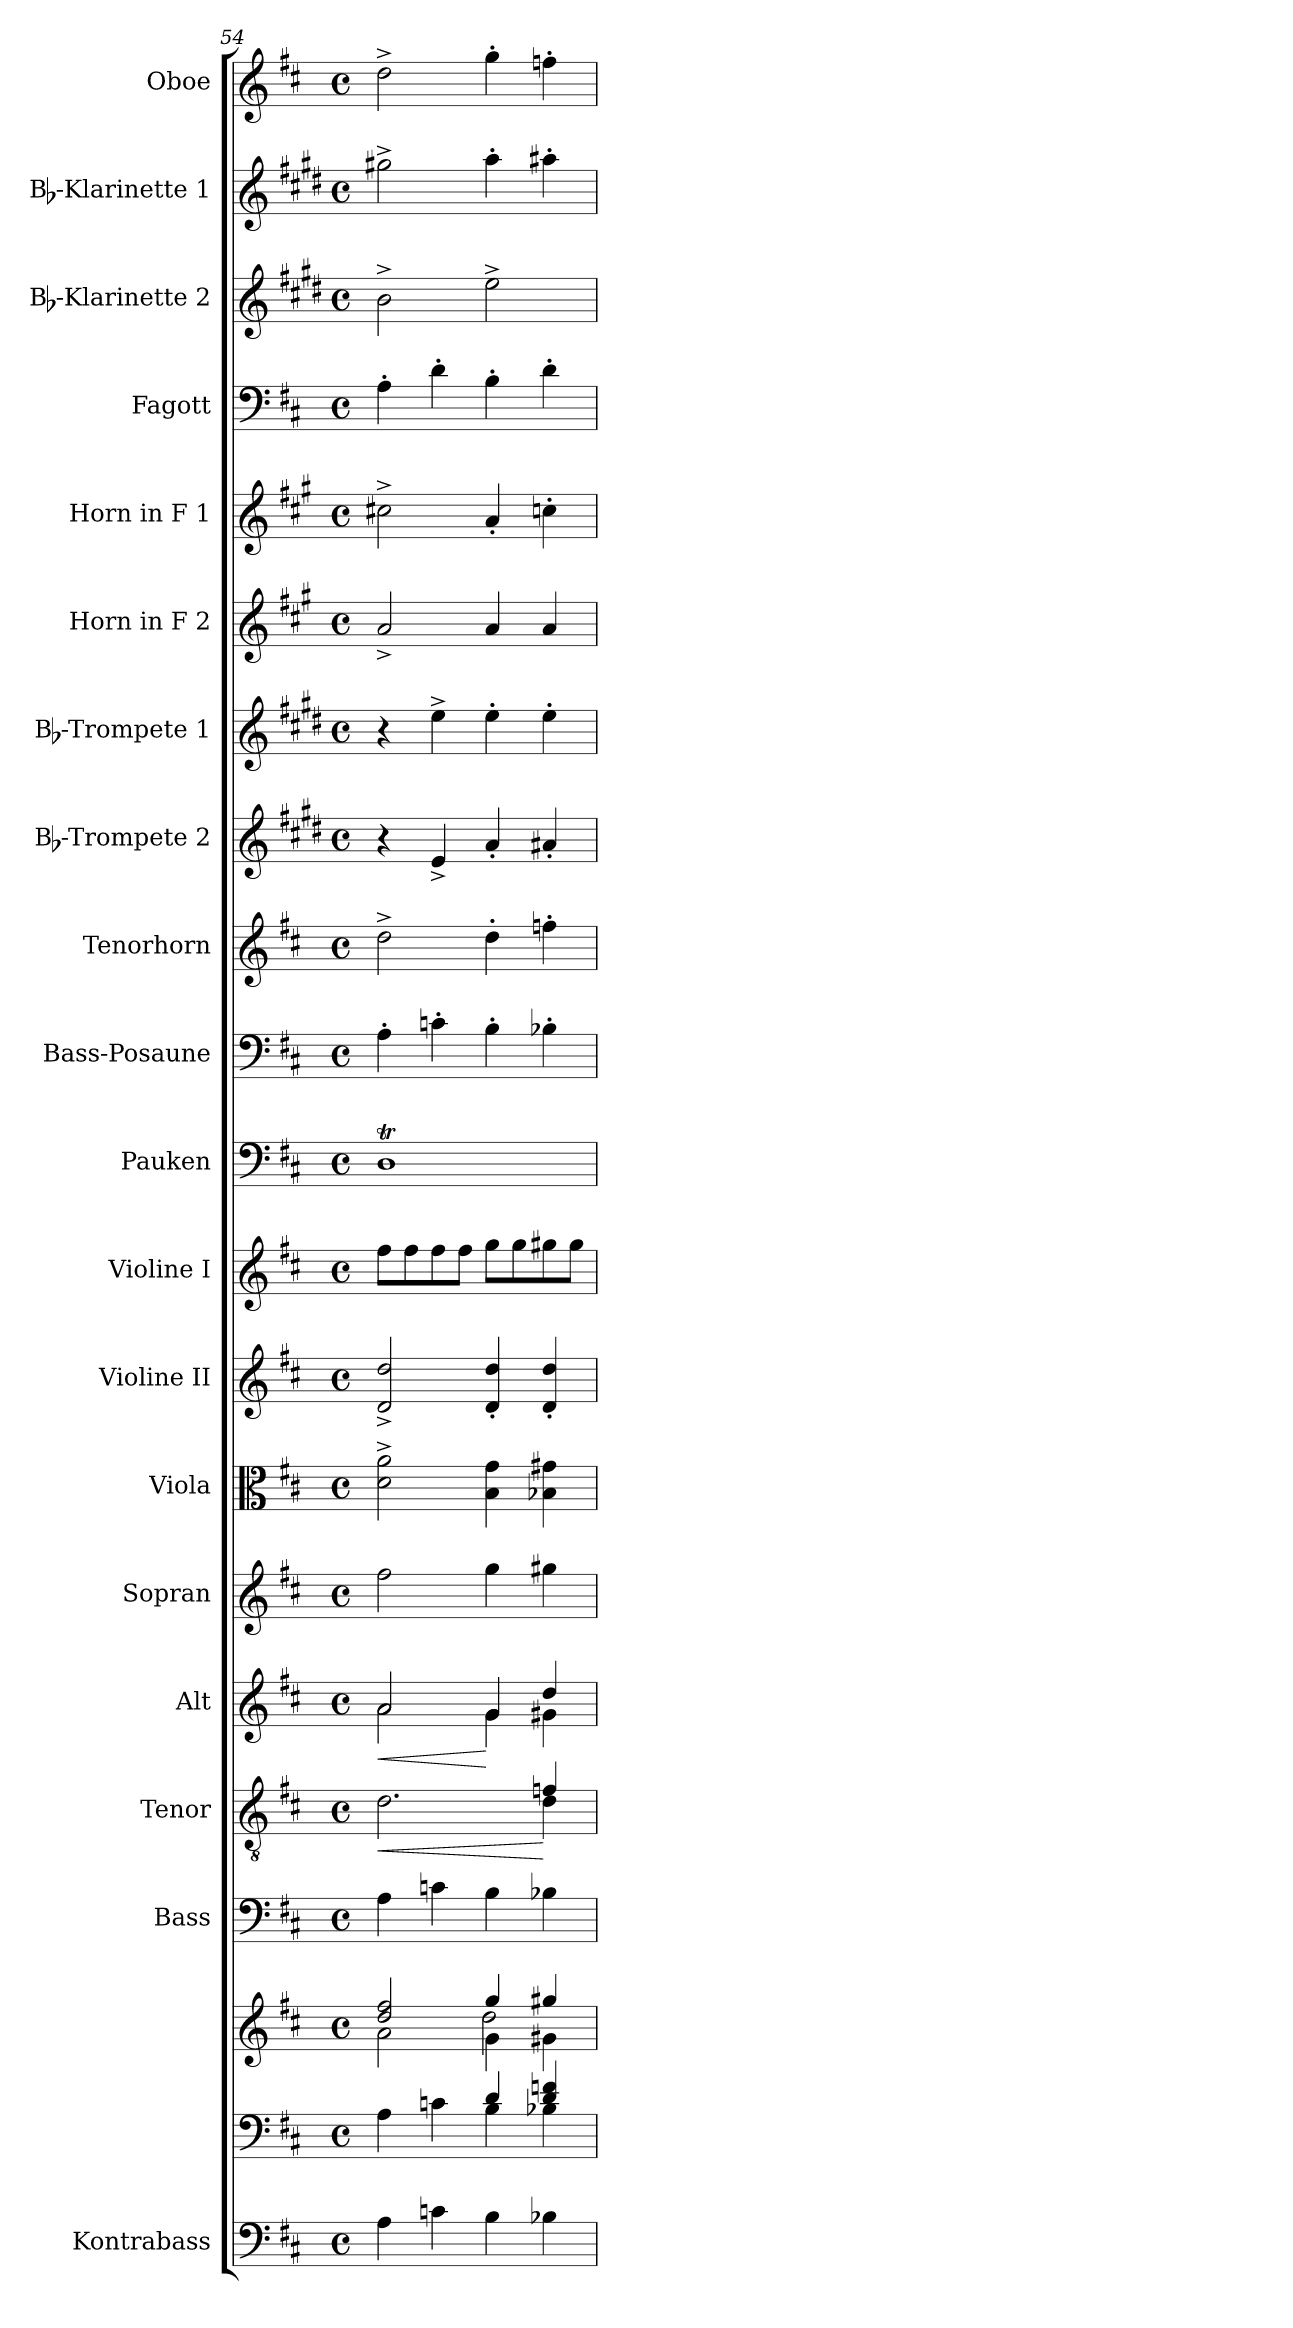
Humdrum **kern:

**kern	**kern	**kern	**kern	**kern	**dynam	**kern	**dynam	**kern	**kern	**kern	**kern	**kern	**kern	**kern	**kern	**kern	**kern	**kern	**kern	**kern	**kern	**kern
*part20	*part19	*part19	*part18	*part17	*part17	*part16	*part16	*part15	*part14	*part13	*part12	*part11	*part10	*part9	*part8	*part7	*part6	*part5	*part4	*part3	*part2	*part1
*staff21	*staff20	*staff19	*staff18	*staff17	*staff17	*staff16	*staff16	*staff15	*staff14	*staff13	*staff12	*staff11	*staff10	*staff9	*staff8	*staff7	*staff6	*staff5	*staff4	*staff3	*staff2	*staff1
*I"Kontrabass	*	*	*I"Bass	*I"Tenor	*	*I"Alt	*	*I"Sopran	*I"Viola	*I"Violine II	*I"Violine I	*I"Pauken	*I"Bass-Posaune	*I"Tenorhorn	*I"Bb-Trompete 2	*I"Bb-Trompete 1	*I"Horn in F 2	*I"Horn in F 1	*I"Fagott	*I"Bb-Klarinette 2	*I"Bb-Klarinette 1	*I"Oboe
*I'Kb.	*	*	*I'B.	*I'T.	*	*I'A.	*	*I'S.	*I'Vla.	*I'Vl. II	*I'Vl. I	*I'Pk.	*I'B. Pos.	*I'T. Hrn.	*I'Bb Trp. 2	*I'Bb Trp. 1	*	*	*I'Fg.	*I'Bb Kl. 2	*I'Bb Kl. 1	*I'Ob.
*clefF4	*clefF4	*clefG2	*clefF4	*clefGv2	*	*clefG2	*	*clefG2	*clefC3	*clefG2	*clefG2	*clefF4	*clefF4	*clefG2	*clefG2	*clefG2	*clefG2	*clefG2	*clefF4	*clefG2	*clefG2	*clefG2
*ITrd7c12	*	*	*	*	*	*	*	*	*	*	*	*	*	*ITrd8c14	*ITrd1c2	*ITrd1c2	*ITrd4c7	*ITrd4c7	*	*ITrd1c2	*ITrd1c2	*
*k[f#c#]	*k[f#c#]	*k[f#c#]	*k[f#c#]	*k[f#c#]	*	*k[f#c#]	*	*k[f#c#]	*k[f#c#]	*k[f#c#]	*k[f#c#]	*k[f#c#]	*k[f#c#]	*k[f#c#]	*k[f#c#]	*k[f#c#]	*k[f#c#]	*k[f#c#]	*k[f#c#]	*k[f#c#]	*k[f#c#]	*k[f#c#]
*D:	*D:	*D:	*D:	*D:	*	*D:	*	*D:	*D:	*D:	*D:	*D:	*D:	*D:	*D:	*D:	*D:	*D:	*D:	*D:	*D:	*D:
*M4/4	*M4/4	*M4/4	*M4/4	*M4/4	*	*M4/4	*	*M4/4	*M4/4	*M4/4	*M4/4	*M4/4	*M4/4	*M4/4	*M4/4	*M4/4	*M4/4	*M4/4	*M4/4	*M4/4	*M4/4	*M4/4
*met(c)	*met(c)	*met(c)	*met(c)	*met(c)	*	*met(c)	*	*met(c)	*met(c)	*met(c)	*met(c)	*met(c)	*met(c)	*met(c)	*met(c)	*met(c)	*met(c)	*met(c)	*met(c)	*met(c)	*met(c)	*met(c)
=54	=54	=54	=54	=54	=54	=54	=54	=54	=54	=54	=54	=54	=54	=54	=54	=54	=54	=54	=54	=54	=54	=54
*	*^	*^	*	*	*	*	*	*	*	*	*	*	*	*	*	*	*	*	*	*	*	*
*	*	*	*	*^	*	*	*	*	*	*	*	*	*	*	*	*	*	*	*	*	*	*	*	*
!	!	!	!	!	!	!	!	!LO:HP:b	!	!LO:HP:b	!	!	!	!	!	!	!	!	!	!	!	!	!	!	!
*	*	*	*	*	*	*	*^	*	*^	*	*	*	*	*	*	*	*	*	*	*	*	*	*	*	*
4AA\	2ryy	4A\	2dd/ 2ff#/	2a\	2ryy	4A\	2.d\	2.ryy	<	2a/	2a\	<	2ff#\	2d\^> 2a\^>	2d/^< 2dd/^<	8ff#\L	1DT	4A'>\	2d^>\	4r	4r	2d^</	2f#X^>\	4A'>\	2a^>\	2ff#X^>\	2dd^>\
.	.	.	.	.	.	.	.	.	.	.	.	.	.	.	.	8ff#\	.	.	.	.	.	.	.	.	.	.	.
4Cn\	.	4cn\	.	.	.	4cn\	.	.	.	.	.	.	.	.	.	8ff#\	.	4cn'>\	.	4d^</	4dd^>\	.	.	4d'>\	.	.	.
.	.	.	.	.	.	.	.	.	.	.	.	.	.	.	.	8ff#\J	.	.	.	.	.	.	.	.	.	.	.
4BB\	4d/	4B\	4gg/	4g\	2dd\	4B\	.	.	.	4g/	4g\	[	4gg\	4B\ 4g\	4d/'< 4dd/'<	8gg\L	.	4B'>\	4d'>\	4g'</	4dd'>\	4d/	4d'</	4B'>\	2dd^>\	4gg'>\	4gg'>\
.	.	.	.	.	.	.	.	.	.	.	.	.	.	.	.	8gg\	.	.	.	.	.	.	.	.	.	.	.
4BB-X\	4d/ 4fn/	4B-X\	4gg#X/	4g#X\	.	4B-X\	4fn/	4d\	[	4dd/	4g#X\	.	4gg#X\	4B-X\ 4g#X\	4d/'< 4dd/'<	8gg#X\	.	4B-X'>\	4fn'>\	4g#X'</	4dd'>\	4d/	4fn'>\	4d'>\	.	4gg#X'>\	4ffn'>\
.	.	.	.	.	.	.	.	.	.	.	.	.	.	.	.	8gg#\J	.	.	.	.	.	.	.	.	.	.	.
*	*v	*v	*	*	*	*	*v	*v	*	*v	*v	*	*	*	*	*	*	*	*	*	*	*	*	*	*	*	*
*	*	*v	*v	*v	*	*	*	*	*	*	*	*	*	*	*	*	*	*	*	*	*	*	*	*
=	=	=	=	=	=	=	=	=	=	=	=	=	=	=	=	=	=	=	=	=	=	=
*-	*-	*-	*-	*-	*-	*-	*-	*-	*-	*-	*-	*-	*-	*-	*-	*-	*-	*-	*-	*-	*-	*-
